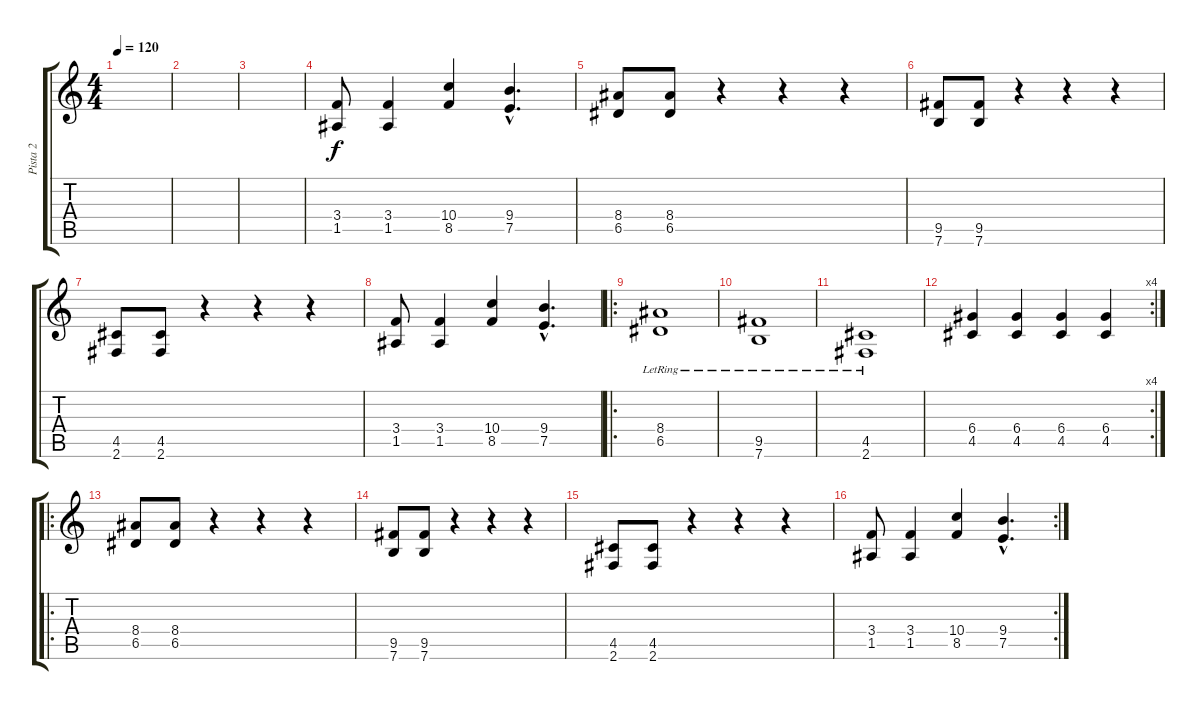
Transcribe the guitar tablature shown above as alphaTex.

\track ("Pista 2" "Pista 2") {instrument electricguitarclean}
\staff {score tabs}
\tuning (E4 B3 G3 D3 A2 E2) {hide}
\ts (4 4)
\tempo 120
\tempo 180
\tempo 120
\clef g2
\ks c
|
|
|
(3.4 1.5).8 (3.4 1.5).4 (10.4 8.5).4 (9.4{hac} 7.5{hac}).4{d} |
(8.4 6.5).8 (8.4 6.5).8 r.4 r.4 r.4 |
(9.5 7.6).8 (9.5 7.6).8 r.4 r.4 r.4 |
(4.5 2.6).8 (4.5 2.6).8 r.4 r.4 r.4 |
(3.4 1.5).8 (3.4 1.5).4 (10.4 8.5).4 (9.4{hac} 7.5{hac}).4{d} |
\ro
(8.4{lr} 6.5{lr}).1 |
(9.5{lr} 7.6{lr}).1 |
(4.5{lr} 2.6{lr}).1 |
\rc 4
(6.4 4.5).4 (6.4 4.5).4 (6.4 4.5).4 (6.4 4.5).4 |
\ro
(8.4 6.5).8 (8.4 6.5).8 r.4 r.4 r.4 |
(9.5 7.6).8 (9.5 7.6).8 r.4 r.4 r.4 |
(4.5 2.6).8 (4.5 2.6).8 r.4 r.4 r.4 |
\rc 2
(3.4 1.5).8 (3.4 1.5).4 (10.4 8.5).4 (9.4{hac} 7.5{hac}).4{d}
